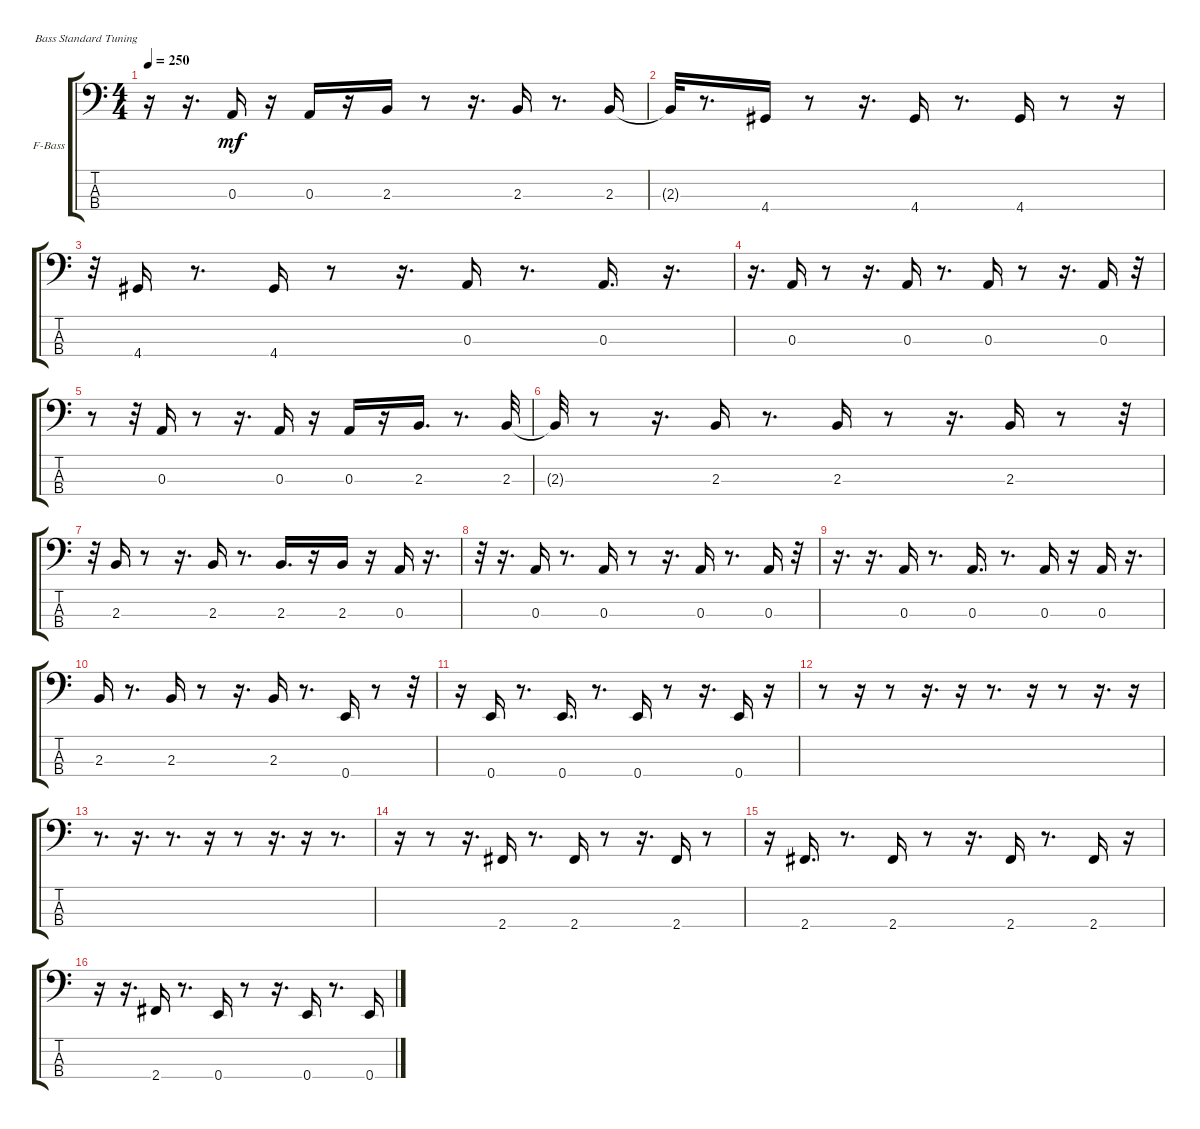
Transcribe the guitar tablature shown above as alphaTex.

\bracketExtendMode groupsimilarinstruments
\firstSystemTrackNameOrientation horizontal
\otherSystemsTrackNameOrientation horizontal
\track ("Bass" "F-Bass") {instrument acousticbass}
\staff {score tabs}
\tuning (G2 D2 A1 E1)
\ts (4 4)
\tempo 250
\clef f4
\ks c
r.16{dy mf} r.16{d} 0.3.16 r.16 0.3.16 r.16 2.3.16 r.8 r.16{d} 2.3.16 r.8{d} 2.3.16 |
2.3{t}.32 r.8{d} 4.4.16 r.8 r.16{d} 4.4.16 r.8{d} 4.4.16 r.8 r.16 |
r.32 4.4.16 r.8{d} 4.4.16 r.8 r.16{d} 0.3.16 r.8{d} 0.3.16{d} r.16{d} |
r.16{d} 0.3.16 r.8 r.16{d} 0.3.16 r.8{d} 0.3.16 r.8 r.16{d} 0.3.16 r.32 |
r.8 r.32 0.3.16 r.8 r.16{d} 0.3.16 r.16 0.3.16 r.16 2.3.16{d} r.8{d} 2.3.32 |
2.3{t}.32 r.8 r.16{d} 2.3.16 r.8{d} 2.3.16 r.8 r.16{d} 2.3.16 r.8 r.32 |
r.32 2.3.16 r.8 r.16{d} 2.3.16 r.8{d} 2.3.16{d} r.16 2.3.16 r.16 0.3.16 r.16{d} |
r.32 r.16{d} 0.3.16 r.8{d} 0.3.16 r.8 r.16{d} 0.3.16 r.8{d} 0.3.16 r.32 |
r.16{d} r.16{d} 0.3.16 r.8{d} 0.3.16{d} r.8{d} 0.3.16 r.16 0.3.16 r.16{d} |
2.3.16 r.8{d} 2.3.16 r.8 r.16{d} 2.3.16 r.8{d} 0.4.16 r.8 r.32 |
r.16 0.4.16 r.8{d} 0.4.16{d} r.8{d} 0.4.16 r.8 r.16{d} 0.4.16 r.16 |
r.8 r.16 r.8 r.16{d} r.16 r.8{d} r.16 r.8 r.16{d} r.16 |
r.8{d} r.16{d} r.8{d} r.16 r.8 r.16{d} r.16 r.8{d} |
r.16 r.8 r.16{d} 2.4.16 r.8{d} 2.4.16 r.8 r.16{d} 2.4.16 r.8 |
r.16 2.4.16{d} r.8{d} 2.4.16 r.8 r.16{d} 2.4.16 r.8{d} 2.4.16 r.16 |
r.16 r.16{d} 2.4.16 r.8{d} 0.4.16 r.8 r.16{d} 0.4.16 r.8{d} 0.4.16
